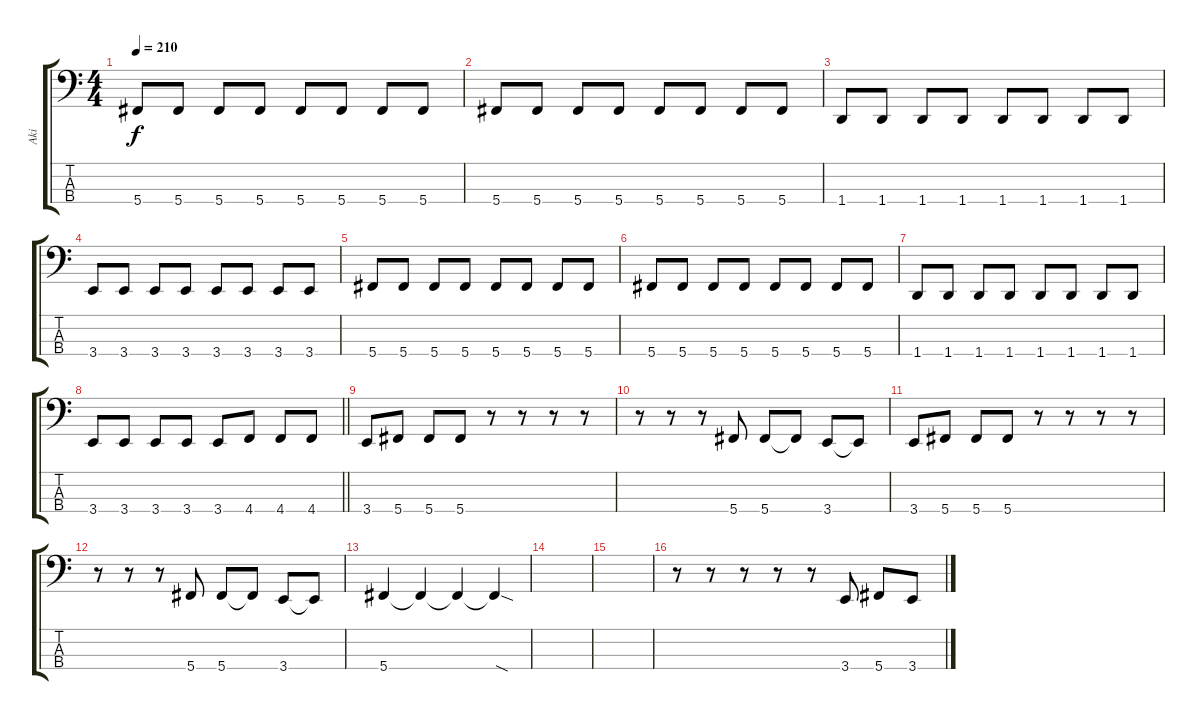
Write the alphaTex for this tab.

\track ("Aki" "Aki") {instrument electricbasspick}
\staff {score tabs}
\tuning (Gb2 Db2 Ab1 Db1) {hide}
\ts (4 4)
\tempo 210
\clef f4
\ks c
5.4.8{dy f} 5.4.8 5.4.8 5.4.8 5.4.8 5.4.8 5.4.8 5.4.8 |
5.4.8 5.4.8 5.4.8 5.4.8 5.4.8 5.4.8 5.4.8 5.4.8 |
1.4.8 1.4.8 1.4.8 1.4.8 1.4.8 1.4.8 1.4.8 1.4.8 |
3.4.8 3.4.8 3.4.8 3.4.8 3.4.8 3.4.8 3.4.8 3.4.8 |
5.4.8 5.4.8 5.4.8 5.4.8 5.4.8 5.4.8 5.4.8 5.4.8 |
5.4.8 5.4.8 5.4.8 5.4.8 5.4.8 5.4.8 5.4.8 5.4.8 |
1.4.8 1.4.8 1.4.8 1.4.8 1.4.8 1.4.8 1.4.8 1.4.8 |
\barLineRight lightlight
3.4.8 3.4.8 3.4.8 3.4.8 3.4.8 4.4.8 4.4.8 4.4.8 |
3.4.8 5.4.8 5.4.8 5.4.8 r.8 r.8 r.8 r.8 |
r.8 r.8 r.8 5.4.8 5.4.8 5.4{t}.8 3.4.8 3.4{t}.8 |
3.4.8 5.4.8 5.4.8 5.4.8 r.8 r.8 r.8 r.8 |
r.8 r.8 r.8 5.4.8 5.4.8 5.4{t}.8 3.4.8 3.4{t}.8 |
5.4.4 5.4{t}.4 5.4{t}.4 5.4{sod t}.4 |
|
|
r.8 r.8 r.8 r.8 r.8 3.4.8 5.4.8 3.4.8
